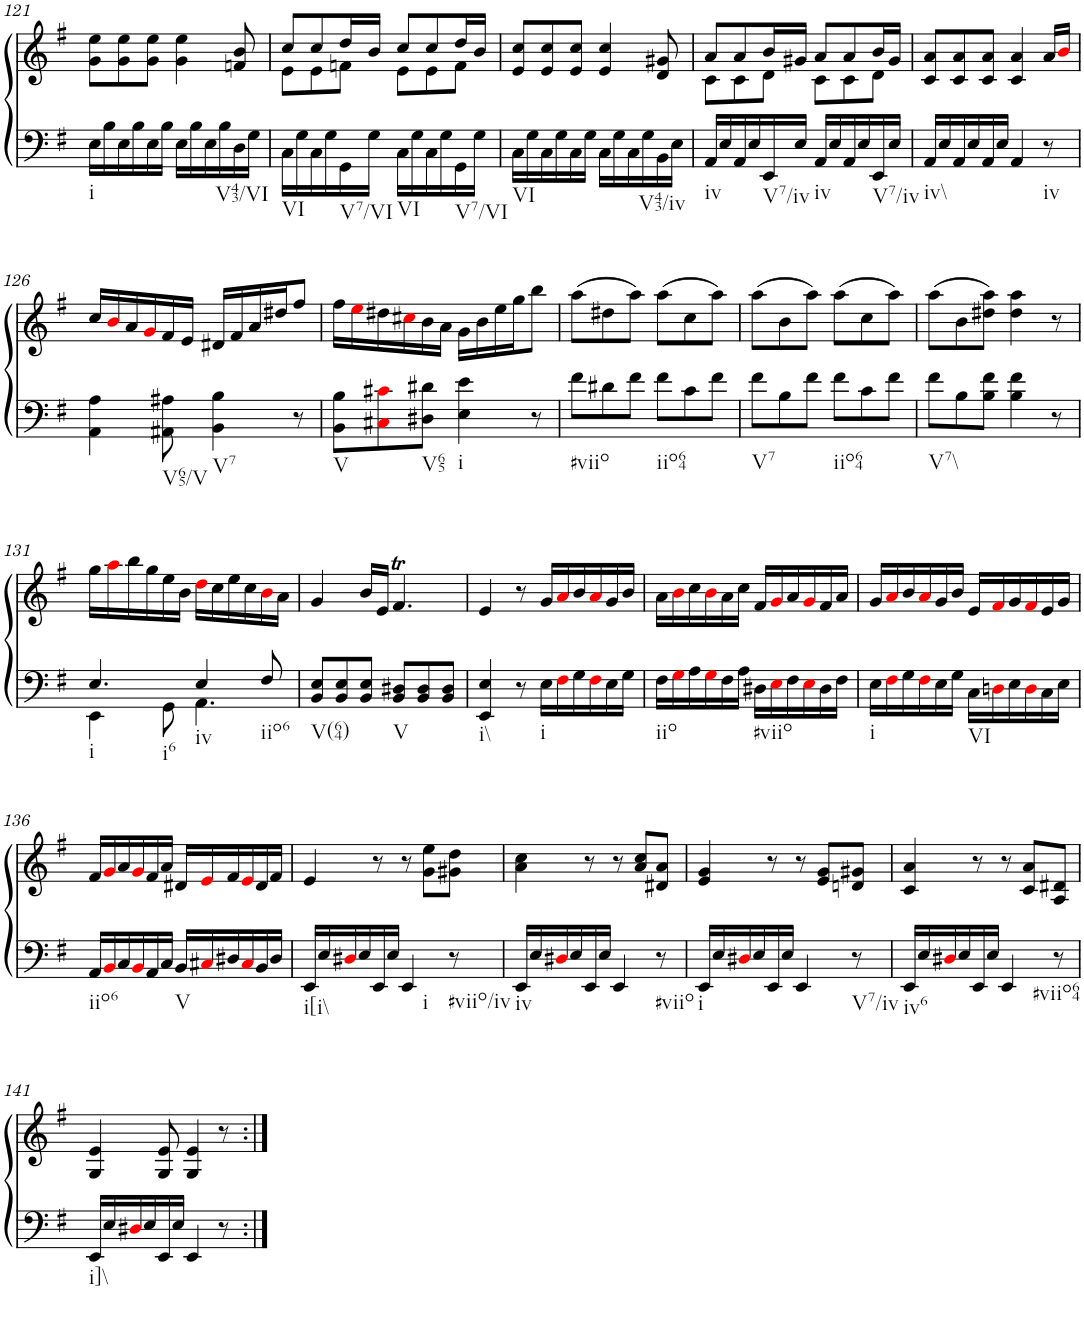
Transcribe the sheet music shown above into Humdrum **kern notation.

**kern	**kern
*part1	*part1
*staff2	*staff1
*I"Piano	*
*I'Pno.	*
!!LO:PB:g=z
*clefF4	*clefG2
*k[f#]	*k[f#]
*G:	*G:
*M6/8	*M6/8
=121	=121
!LO:TX:b:t=i	!
16E\LL	8g\ 8ee\L
16B\	.
16E\	8g\ 8ee\
16B\	.
16E\	8g\ 8ee\J
16B\JJ	.
16E\LL	4g\ 4ee\
16B\	.
16E\	.
16B\	.
!LO:TX:b:t=V43/VI	!
16D\	8fn/ 8b/
16G\JJ	.
=122	=122
*	*^
!LO:TX:b:t=VI	!	!
16C\LL	8cc/L	8e\L
16G\	.	.
16C\	8cc/	8e\
16G\	.	.
!LO:TX:b:t=V7/VI	!	!
16GG\	16dd/L	8fn\J
16G\JJ	16b/JJ	.
!LO:TX:b:t=VI	!	!
16C\LL	8cc/L	8e\L
16G\	.	.
16C\	8cc/	8e\
16G\	.	.
!LO:TX:b:t=V7/VI	!	!
16GG\	16dd/L	8f\J
16G\JJ	16b/JJ	.
*	*v	*v
=123	=123
!LO:TX:b:t=VI	!
16C\LL	8e/ 8cc/L
16G\	.
16C\	8e/ 8cc/
16G\	.
16C\	8e/ 8cc/J
16G\JJ	.
16C\LL	4e/ 4cc/
16G\	.
16C\	.
16G\	.
!LO:TX:b:t=V43/iv	!
16BB\	8d/ 8g#X/
16E\JJ	.
=124	=124
*	*^
!LO:TX:b:t=iv	!	!
16AA/LL	8a/L	8c\L
16E/	.	.
16AA/	8a/	8c\
16E/	.	.
!LO:TX:b:t=V7/iv	!	!
16EE/	16b/L	8d\J
16E/JJ	16g#X/JJ	.
!LO:TX:b:t=iv	!	!
16AA/LL	8a/L	8c\L
16E/	.	.
16AA/	8a/	8c\
16E/	.	.
!LO:TX:b:t=V7/iv	!	!
16EE/	16b/L	8d\J
16E/JJ	16g#/JJ	.
*	*v	*v
=125	=125
!LO:TX:b:t=iv\\	!
16AA/LL	8c/ 8a/L
16E/	.
16AA/	8c/ 8a/
16E/	.
16AA/	8c/ 8a/J
16E/JJ	.
4AA/	4c/ 4a/
!LO:TX:b:t=iv	!
8r	16a/LL
.	16bi/JJ
!!LO:LB:g=z
=126	=126
4AA\ 4A\	16cc/LL
.	16bi/
.	16a/
.	16gi/
!LO:TX:b:t=V65/V	!
8AA#X\ 8A#X\	16f#/
.	16e/JJ
!LO:TX:b:t=V7	!
4BB\ 4B\	16d#X/LL
.	16f#/
.	16a/
.	16dd#X/J
8r	8ff#/J
=127	=127
!LO:TX:b:t=V	!
8BB\ 8B\L	16ff#\LL
.	16eei\
8C#Xi\ 8c#Xi\	16dd#X\
.	16cc#Xi\
!LO:TX:b:t=V65	!
8D#X\ 8d#X\J	16b\
.	16a\JJ
!LO:TX:b:t=i	!
4E\ 4e\	16g\LL
.	16b\
.	16ee\
.	16gg\J
8r	8bb\J
=128	=128
!LO:TX:b:t=#viio	!
8f#\L	(8aa\L
8d#X\	8dd#X\
8f#\J	8aa\J)
!LO:TX:b:t=iio64	!
8f#\L	(8aa\L
8c\	8cc\
8f#\J	8aa\J)
=129	=129
!LO:TX:b:t=V7	!
8f#\L	(8aa\L
8B\	8b\
8f#\J	8aa\J)
!LO:TX:b:t=iio64	!
8f#\L	(8aa\L
8c\	8cc\
8f#\J	8aa\J)
=130	=130
!LO:TX:b:t=V7\\	!
8f#\L	(8aa\L
8B\	8b\
8B\ 8f#\J	8dd#X\ 8aa\J)
4B\ 4f#\	4dd#\ 4aa\
8r	8r
!!LO:LB:g=z
=131	=131
*^	*
!LO:TX:b:t=i	!	!
!LO:TX:b:t=i6	!	!
4.E/	4EE\	16gg\LL
.	.	16aai\
.	.	16bb\
.	.	16gg\
.	8GG\	16ee\
.	.	16b\JJ
!LO:TX:b:t=iv	!	!
4E/	4.AA\	16ddi\LL
.	.	16cc\
.	.	16ee\
.	.	16cc\
!LO:TX:b:t=iio6	!	!
8F#/	.	16bi\
.	.	16a\JJ
*v	*v	*
=132	=132
!LO:TX:b:t=V(64)	!
8BB/ 8E/L	4g/
8BB/ 8E/	.
8BB/ 8E/J	16b/LL
.	16e/JJ
!LO:TX:b:t=V	!
8BB/ 8D#X/L	4.f#t/
8BB/ 8D#/	.
8BB/ 8D#/J	.
=133	=133
!LO:TX:b:t=i\\	!
4EE/ 4E/	4e/
8r	8r
!LO:TX:b:t=i	!
16E\LL	16g/LL
16F#i\	16ai/
16G\	16b/
16F#i\	16ai/
16E\	16g/
16G\JJ	16b/JJ
=134	=134
!LO:TX:b:t=iio	!
16F#\LL	16a\LL
16Gi\	16bi\
16A\	16cc\
16Gi\	16bi\
16F#\	16a\
16A\JJ	16cc\JJ
!LO:TX:b:t=#viio	!
16D#X\LL	16f#/LL
16Ei\	16gi/
16F#\	16a/
16Ei\	16gi/
16D#\	16f#/
16F#\JJ	16a/JJ
=135	=135
!LO:TX:b:t=i	!
16E\LL	16g/LL
16F#i\	16ai/
16G\	16b/
16F#i\	16ai/
16E\	16g/
16G\JJ	16b/JJ
!LO:TX:b:t=VI	!
16C\LL	16e/LL
16Dni\	16f#i/
16E\	16g/
16Di\	16f#i/
16C\	16e/
16E\JJ	16g/JJ
!!LO:LB:g=z
=136	=136
!LO:TX:b:t=iio6	!
16AA/LL	16f#/LL
16BBi/	16gi/
16C/	16a/
16BBi/	16gi/
16AA/	16f#/
16C/JJ	16a/JJ
!LO:TX:b:t=V	!
16BB/LL	16d#X/LL
16C#Xi/	16ei/
16D#X/	16f#/
16C#i/	16ei/
16BB/	16d#/
16D#/JJ	16f#/JJ
=137	=137
!LO:TX:b:t=i[i\\	!
16EE/LL	4e/
16E/	.
16D#Xi/	.
16E/	.
16EE/	8r
16E/JJ	.
!LO:TX:b:t=i	!
4EE/	8r
.	8g\ 8ee\L
!LO:TX:b:t=#viio/iv	!
8r	8g#X\ 8dd\J
=138	=138
!LO:TX:b:t=iv	!
16EE/LL	4a\ 4cc\
16E/	.
16D#Xi/	.
16E/	.
16EE/	8r
16E/JJ	.
4EE/	8r
.	8a/ 8cc/L
!LO:TX:b:t=#viio	!
8r	8d#X/ 8a/J
=139	=139
!LO:TX:b:t=i	!
16EE/LL	4e/ 4g/
16E/	.
16D#Xi/	.
16E/	.
16EE/	8r
16E/JJ	.
4EE/	8r
.	8e/ 8g/L
!LO:TX:b:t=V7/iv	!
8r	8dn/ 8g#X/J
=140	=140
!LO:TX:b:t=iv6	!
16EE/LL	4c/ 4a/
16E/	.
16D#Xi/	.
16E/	.
16EE/	8r
16E/JJ	.
4EE/	8r
.	8c/ 8a/L
!LO:TX:b:t=#viio64	!
8r	8A/ 8d#X/J
!!LO:LB:g=z
=141	=141
!LO:TX:b:t=i]\\	!
16EE/LL	4G/ 4e/
16E/	.
16D#Xi/	.
16E/	.
16EE/	8G/ 8e/
16E/JJ	.
4EE/	4G/ 4e/
8r	8r
=:|!	=:|!
*-	*-
